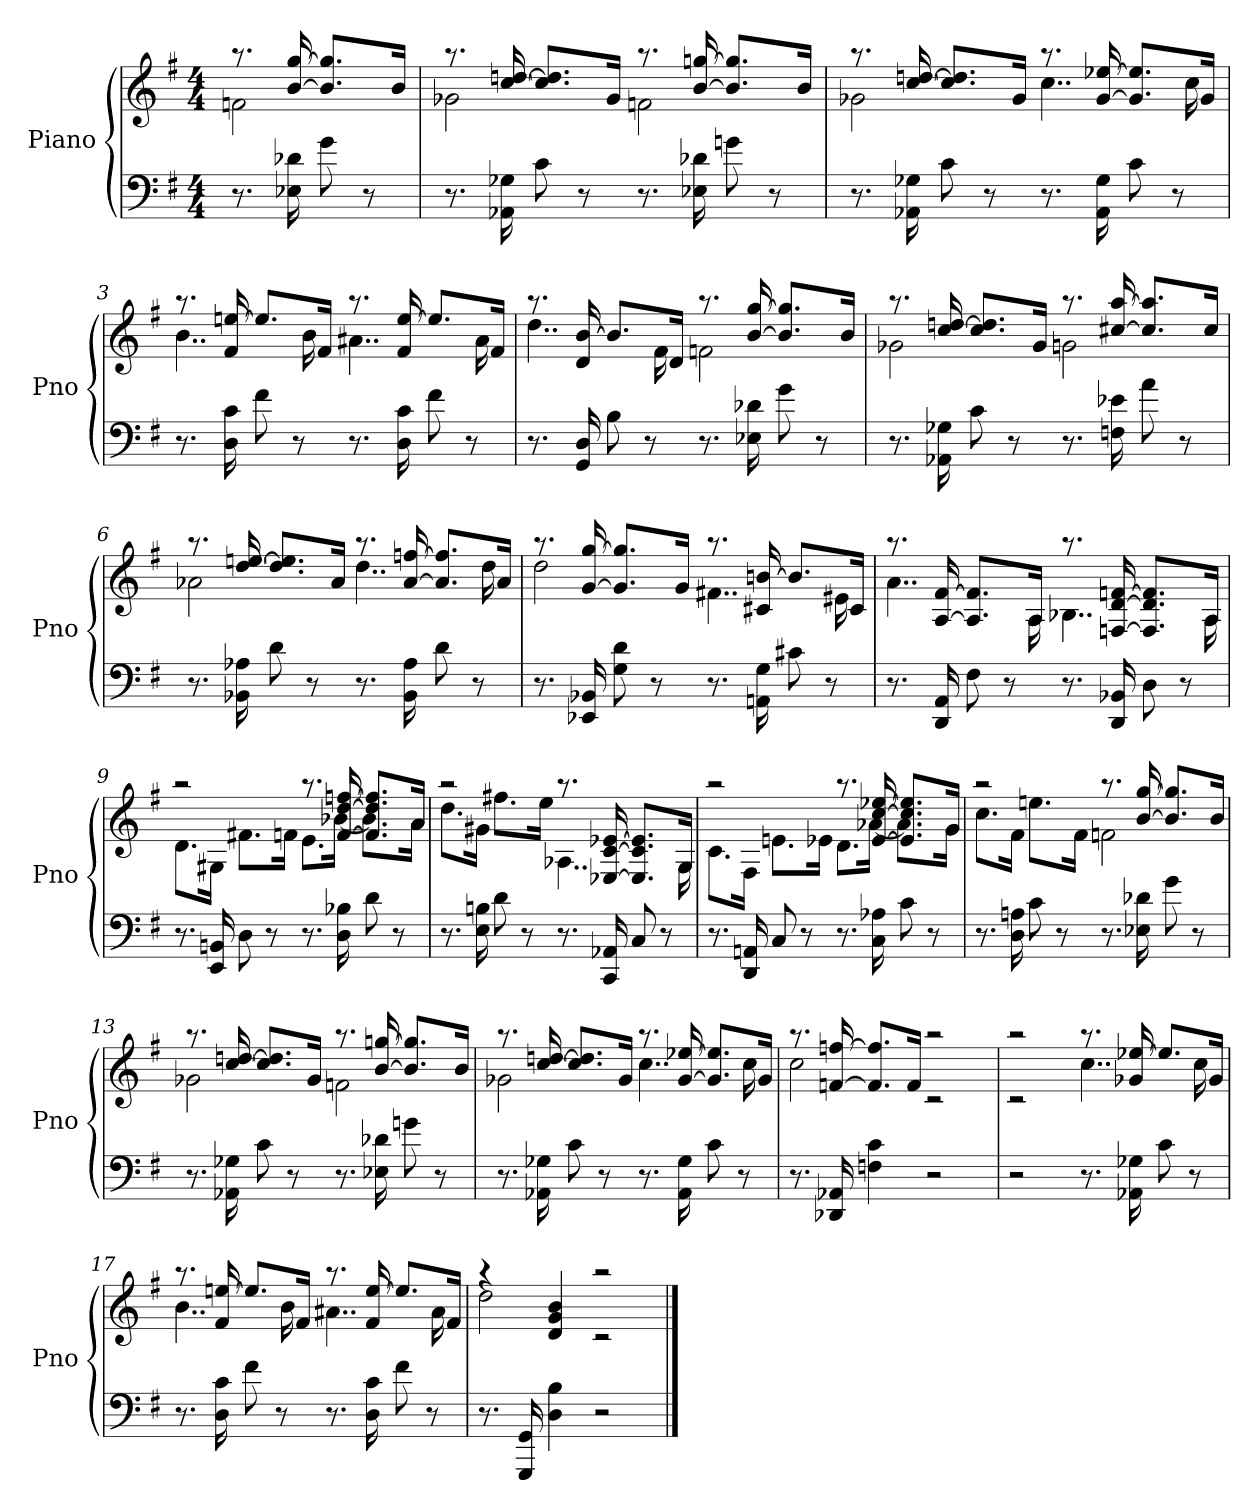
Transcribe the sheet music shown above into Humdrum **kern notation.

**kern	**kern
*part1	*part1
*staff2	*staff1
*I"Piano	*
*I'Pno	*
*clefF4	*clefG2
*k[f#]	*k[f#]
*G:	*G:
*M4/4	*M4/4
=	=
*	*^
8.r	8.raa	2fn
16E-X 16d-X	[16b [16gg	.
8g	8.b] 8.gg]L	.
8r	.	.
.	16bJk	.
=1	=1	=1
8.r	8.raa	2g-X
16AA-X 16G-X	[16cc [16ddn	.
8c	8.cc] 8.dd]L	.
8r	.	.
.	16g-Jk	.
8.r	8.raa	2fn
16E-X 16d-X	[16b [16ggn	.
8gn	8.b] 8.gg]L	.
8r	.	.
.	16bJk	.
=2	=2	=2
8.r	8.raa	2g-X
16AA-X 16G-X	[16cc [16ddn	.
8c	8.cc] 8.dd]L	.
8r	.	.
.	16g-Jk	.
8.r	8.raa	4..cc
16AA- 16G-	[16g- [16ee-X	.
8c	8.g-] 8.ee-]L	.
8r	.	.
.	16g-Jk	16cc
=3	=3	=3
8.r	8.raa	4..b
16D 16c	16f# [16een	.
8f#	8.eeL]	.
8r	.	.
.	16f#Jk	16b
8.r	8.raa	4..a#X
16D 16c	16f# [16ee	.
8f#	8.eeL]	.
8r	.	.
.	16f#Jk	16a#
=4	=4	=4
8.r	8.raa	4..dd
16GG 16D	16d [16b	.
8B	8.bL]	.
8r	.	.
.	16dJk	16f#
8.r	8.raa	2fn
16E-X 16d-X	[16b [16gg	.
8g	8.b] 8.gg]L	.
8r	.	.
.	16bJk	.
=5	=5	=5
8.r	8.raa	2g-X
16AA-X 16G-X	[16cc [16ddn	.
8c	8.cc] 8.dd]L	.
8r	.	.
.	16g-Jk	.
8.r	8.raa	2gn
16Fn 16e-X	[16cc#X [16aa	.
8a	8.cc#] 8.aa]L	.
8r	.	.
.	16cc#Jk	.
=6	=6	=6
8.r	8.raa	2a-X
16BB-X 16A-X	[16dd [16een	.
8d	8.dd] 8.ee]L	.
8r	.	.
.	16a-Jk	.
8.r	8.raa	4..dd
16BB- 16A-	[16a- [16ffn	.
8d	8.a-] 8.ff]L	.
8r	.	.
.	16a-Jk	16dd
=7	=7	=7
8.r	8.raa	2dd
16EE-X 16BB-X	[16g [16gg	.
8G 8d	8.g] 8.gg]L	.
8r	.	.
.	16gJk	.
8.r	8.raa	4..f#X
16AAn 16G	16c#X [16bn	.
8c#X	8.bL]	.
8r	.	.
.	16c#Jk	16e#X
=8	=8	=8
8.r	8.raa	4..a
16DD 16AA	[16A [16f#	.
8F#	8.A] 8.f#]L	.
8r	.	.
.	16AJk	16A
8.r	8.raa	4..B-X
16DD 16BB-X	[16Fn [16d [16fn	.
8D	8.F] 8.d] 8.f]L	.
8r	.	.
.	16AJk	16A
=9	=9	=9
8.r	2raa	8.dL
16EE 16BBn	.	16G#XJk
8D	.	8.f#XL
8r	.	.
.	.	16fnJk
8.r	8.raa	8.eL
16D 16B-X	[16f [16dd [16ffn	[16b-XJk
8d	8.f] 8.dd] 8.ff]L	8.b-L]
8r	.	.
.	16aJk	16aJk
=10	=10	=10
8.r	2raa	8.ddL
16E 16Bn	.	16g#XJk
8d	.	8.ff#XL
8r	.	.
.	.	16eeJk
8.r	8.raa	4..A-X
16CC 16AA-X	[16E-X [16c [16e-X	.
8C	8.E-] 8.c] 8.e-]L	.
8r	.	.
.	16GJk	16G
=11	=11	=11
8.r	2raa	8.cL
16DD 16AAn	.	16F#Jk
8C	.	8.enL
8r	.	.
.	.	16e-XJk
8.r	8.raa	8.dL
16C 16A-X	[16e- [16cc [16ee-X	[16a-XJk
8c	8.e-] 8.cc] 8.ee-]L	8.a-L]
8r	.	.
.	16gJk	16gJk
=12	=12	=12
8.r	2raa	8.ccL
16D 16An	.	16f#Jk
8c	.	8.eenL
8r	.	.
.	.	16f#Jk
8.r	8.raa	2fn
16E-X 16d-X	[16b [16gg	.
8g	8.b] 8.gg]L	.
8r	.	.
.	16bJk	.
=13	=13	=13
8.r	8.raa	2g-X
16AA-X 16G-X	[16cc [16ddn	.
8c	8.cc] 8.dd]L	.
8r	.	.
.	16g-Jk	.
8.r	8.raa	2fn
16E-X 16d-X	[16b [16ggn	.
8gn	8.b] 8.gg]L	.
8r	.	.
.	16bJk	.
=14	=14	=14
8.r	8.raa	2g-X
16AA-X 16G-X	[16cc [16ddn	.
8c	8.cc] 8.dd]L	.
8r	.	.
.	16g-Jk	.
8.r	8.raa	4..cc
16AA- 16G-	[16g- [16ee-X	.
8c	8.g-] 8.ee-]L	.
8r	.	.
.	16g-Jk	16cc
=15	=15	=15
8.r	8.raa	2cc
16DD-X 16AA-X	[16fn [16ffn	.
4Fn 4c	8.f] 8.ff]L	.
.	16fJk	.
2r	2raa	2rc
=16	=16	=16
2r	2raa	2rc
8.r	8.raa	4..cc
16AA-X 16G-X	16g-X [16ee-X	.
8c	8.ee-L]	.
8r	.	.
.	16g-Jk	16cc
=17	=17	=17
8.r	8.raa	4..b
16D 16c	16f# [16een	.
8f#	8.eeL]	.
8r	.	.
.	16f#Jk	16b
8.r	8.raa	4..a#X
16D 16c	16f# [16ee	.
8f#	8.eeL]	.
8r	.	.
.	16f#Jk	16a#
=18	=18	=18
8.r	4raa	2dd
16GGG 16GG	.	.
4D 4B	4d 4g 4b	.
2r	2raa	2rc
*	*v	*v
==	==
*-	*-
